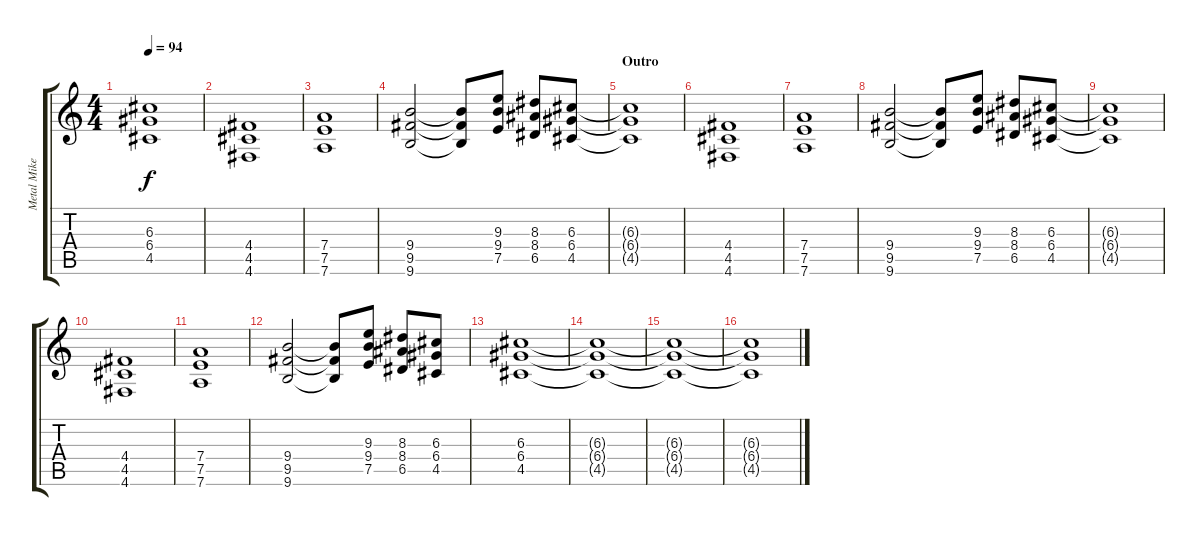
\track ("Metal Mike" "Metal Mike") {instrument distortionguitar}
\staff {score tabs}
\tuning (E4 B3 G3 D3 A2 D2) {hide}
\ts (4 4)
\tempo 94
\clef g2
\ks c
(6.3{t} 6.4{t} 4.5{t}).1{dy f} |
(4.4 4.5 4.6).1 |
(7.4 7.5 7.6).1 |
(9.4 9.5 9.6).2 (9.4{t} 9.5{t} 9.6{t}).8 (9.3 9.4 7.5).8 (8.3 8.4 6.5).8 (6.3 6.4 4.5).8 |
\section ("" "Outro")
(6.3{t} 6.4{t} 4.5{t}).1 |
(4.4 4.5 4.6).1 |
(7.4 7.5 7.6).1 |
(9.4 9.5 9.6).2 (9.4{t} 9.5{t} 9.6{t}).8 (9.3 9.4 7.5).8 (8.3 8.4 6.5).8 (6.3 6.4 4.5).8 |
(6.3{t} 6.4{t} 4.5{t}).1 |
(4.4 4.5 4.6).1 |
(7.4 7.5 7.6).1 |
(9.4 9.5 9.6).2 (9.4{t} 9.5{t} 9.6{t}).8 (9.3 9.4 7.5).8 (8.3 8.4 6.5).8 (6.3 6.4 4.5).8 |
(6.3 6.4 4.5).1{volume 8} |
(6.3{t} 6.4{t} 4.5{t}).1 |
(6.3{t} 6.4{t} 4.5{t}).1{volume 0} |
(6.3{t} 6.4{t} 4.5{t}).1
